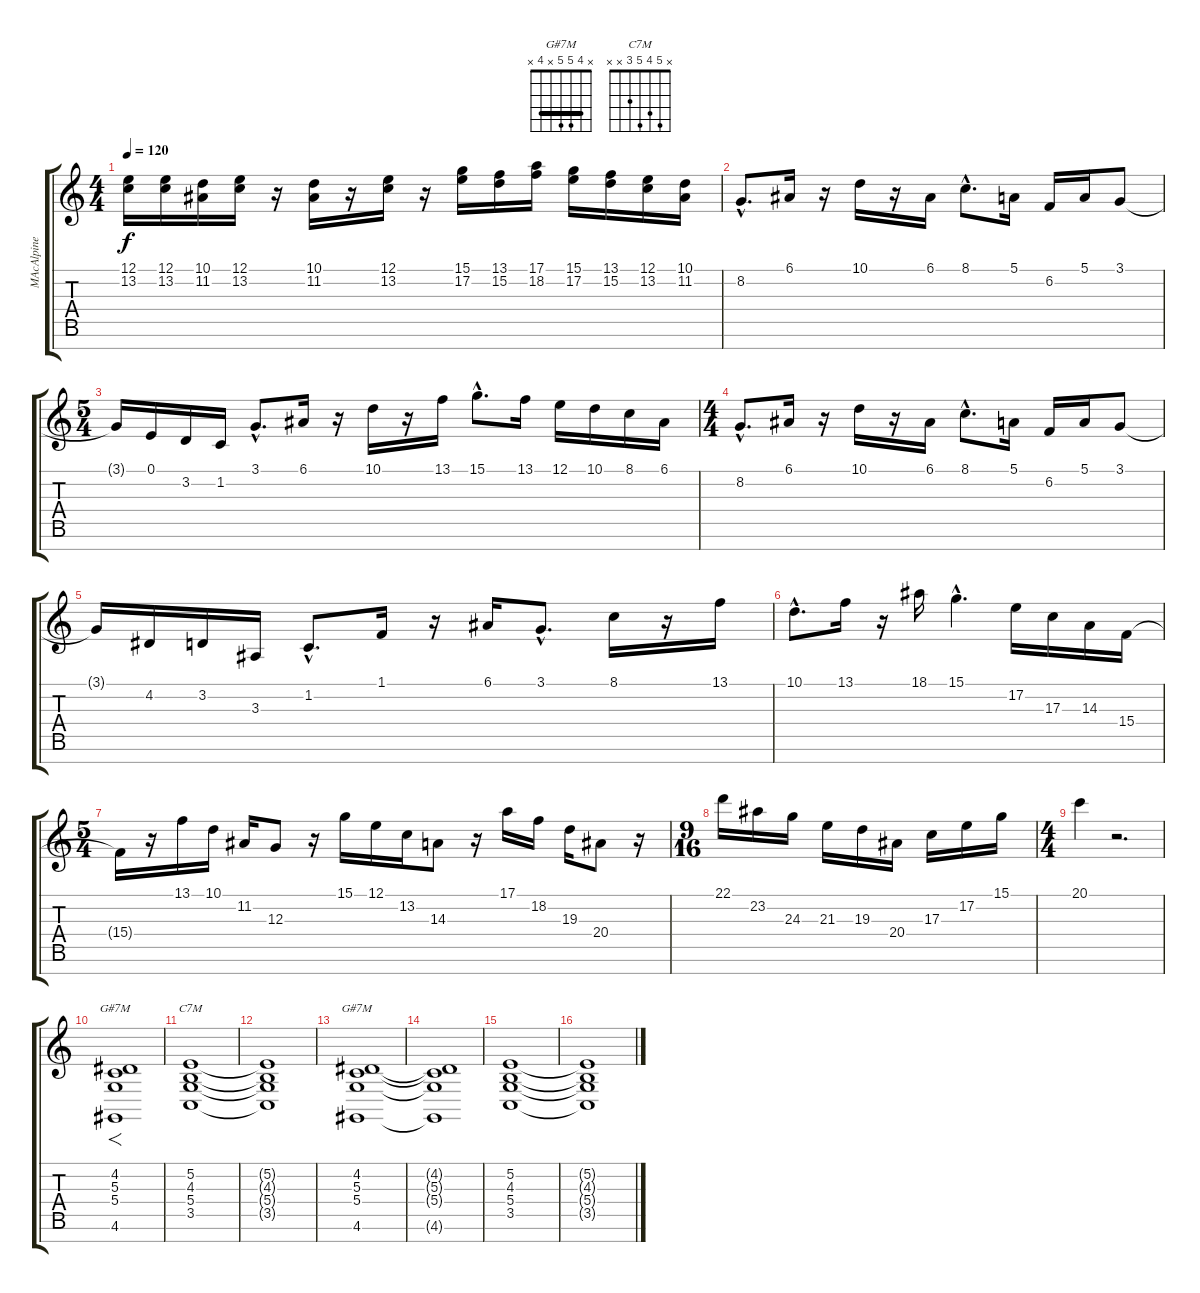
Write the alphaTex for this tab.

\track ("MAcAlpine Keys" "MAcAlpine ") {instrument lead2sawtooth}
\staff {score tabs}
\tuning (E4 B3 G3 D3 A2 E2 B1) {hide}
\chord ("G#7M" x 4 5 5 6 4 x) {firstfret 4 barre 4}
\chord ("C7M" x 5 4 5 3 x x)
\chord ("G#7M" x 4 5 5 x 4 x) {barre 4}
\ts (4 4)
\tempo 120
\clef g2
\ks c
(12.1 13.2).16{dy f instrument lead2sawtooth} (12.1 13.2).16 (10.1 11.2).16 (12.1 13.2).16 r.16 (10.1 11.2).16 r.16 (12.1 13.2).16 r.16 (15.1 17.2).16 (13.1 15.2).16 (17.1 18.2).16 (15.1 17.2).16 (13.1 15.2).16 (12.1 13.2).16 (10.1 11.2).16 |
8.2{hac}.8{d} 6.1.16 r.16 10.1.16 r.16 6.1.16 8.1{hac}.8{d} 5.1.16 6.2.16 5.1.16 3.1.8 |
\ts (5 4)
3.1{t}.16 0.1.16 3.2.16 1.2.16 3.1{hac}.8{d} 6.1.16 r.16 10.1.16 r.16 13.1.16 15.1{hac}.8{d} 13.1.16 12.1.16 10.1.16 8.1.16 6.1.16 |
\ts (4 4)
8.2{hac}.8{d} 6.1.16 r.16 10.1.16 r.16 6.1.16 8.1{hac}.8{d} 5.1.16 6.2.16 5.1.16 3.1.8 |
3.1{t}.16 4.2.16 3.2.16 3.3.16 1.2{hac}.8{d} 1.1.16 r.16 6.1.16 3.1{hac}.8{d} 8.1.16 r.16 13.1.16 |
10.1{hac}.8{d} 13.1.16 r.16 18.1.16 15.1{hac}.4{d} 17.2.16 17.3.16 14.3.16 15.4.16 |
\ts (5 4)
15.4{t}.16 r.16 13.1.16 10.1.16 11.2.16 12.3.8 r.16 15.1.16 12.1.16 13.2.16 14.3.8 r.16 17.1.16 18.2.16 19.3.16 20.4.8 r.16 |
\ts (9 16)
22.1.16 23.2.16 24.3.16 21.3.16 19.3.16 20.4.16 17.3.16 17.2.16 15.1.16 |
\ts (4 4)
20.1.4 r.2{d} |
(4.2 5.3 5.4 4.6).1{f ch "G#7M" instrument synthstrings1} |
(5.2 4.3 5.4 3.5).1{ch "C7M"} |
(5.2{t} 4.3{t} 5.4{t} 3.5{t}).1 |
(4.2 5.3 5.4 4.6).1{ch "G#7M"} |
(4.2{t} 5.3{t} 5.4{t} 4.6{t}).1 |
(5.2 4.3 5.4 3.5).1 |
(5.2{t} 4.3{t} 5.4{t} 3.5{t}).1
